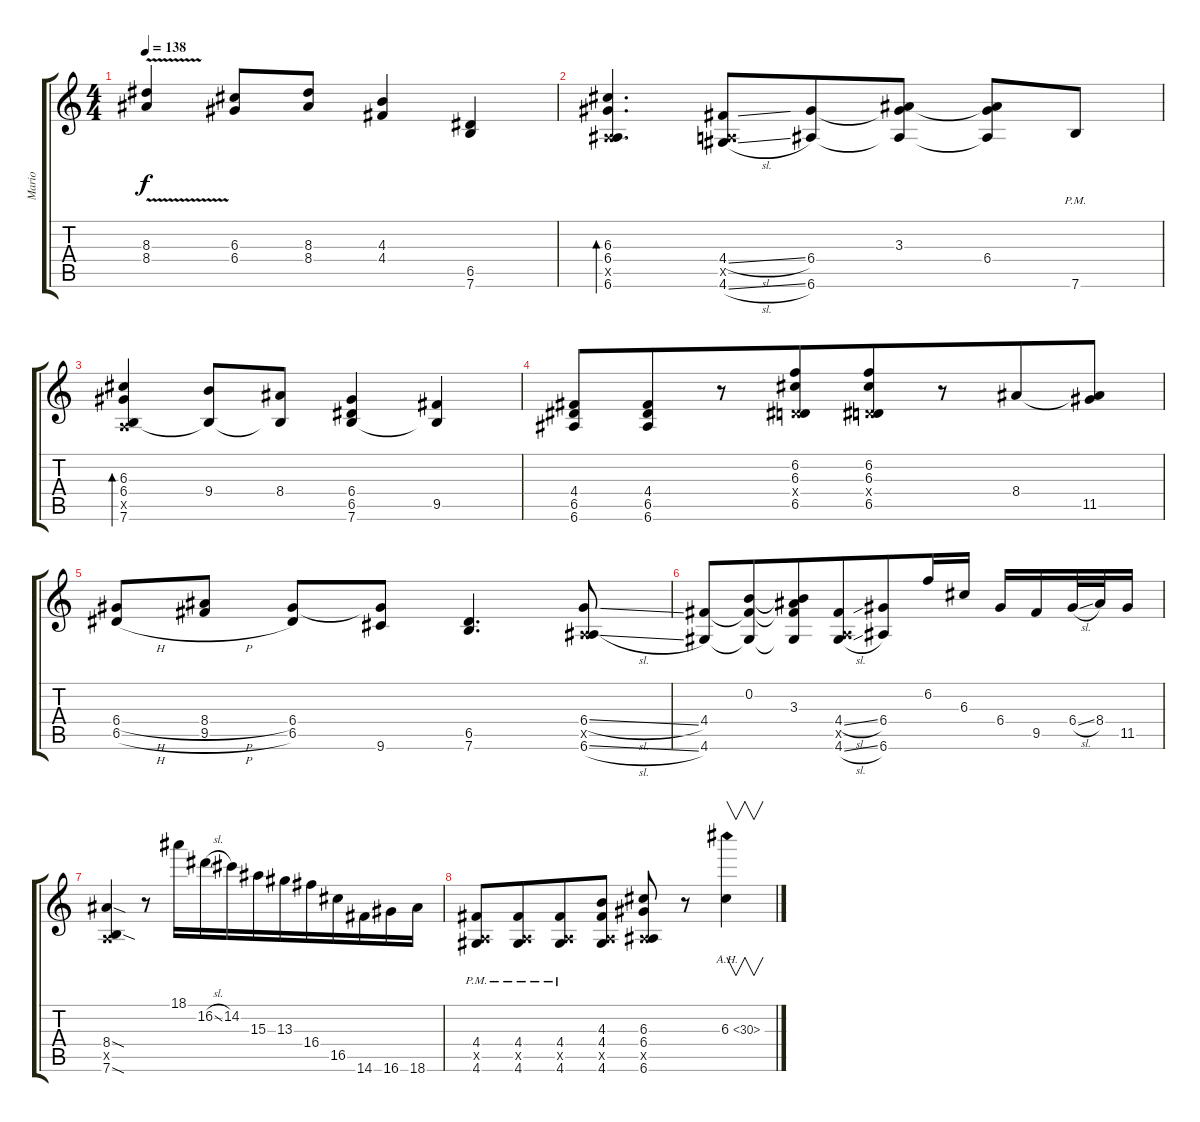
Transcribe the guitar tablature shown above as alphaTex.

\track ("Mario" "Mario") {instrument electricguitarjazz}
\staff {score tabs}
\tuning (E4 B3 G3 D3 A2 E2) {hide}
\ts (4 4)
\tempo 138
\clef g2
\ks c
(8.3{v} 8.4{v}).4{dy f beam merge} (6.3 6.4).8 (8.3 8.4).8{beam merge} (4.3 4.4).4 (6.5 7.6).4 |
(6.3 6.4 0.5{x} 6.6).4{d bd 120 beam merge} (4.4{sl} 0.5{x} 4.6{sl}).8{beam merge} (6.4 6.6).8{beam merge} (3.3 6.4{t} 6.6{t}).8 (3.3{t} 6.4 6.6{t}).8{beam merge} 7.6{pm}.8 |
(6.3 6.4 0.5{x} 7.6).4{bd 120} (9.4 7.6{t}).8{beam merge} (8.4 7.6{t}).8 (6.4 6.5 7.6).4{beam merge} (9.5 7.6{t}).4 |
(4.4 6.5 6.6).8{beam merge} (4.4 6.5 6.6).8{beam merge} r.8 (6.2 6.3 0.4{x} 6.5).8{beam merge} (6.2 6.3 0.4{x} 6.5).8{beam merge} r.8 8.4.8 (8.4{t} 11.5).8 |
(6.4{h} 6.5{h}).8 (8.4{h} 9.5{h}).8 (6.4 6.5).8 (6.4{t} 9.6).8 (6.5 7.6).4{d} (6.4{sl} 0.5{x} 6.6{sl}).8 |
(4.4 4.6).8 (0.2 4.4{t} 4.6{t}).8{beam merge} (0.2{t} 3.3 4.4{t} 4.6{t}).8{beam merge} (4.4{sl} 0.5{x} 4.6{sl}).8{beam merge} (6.4 6.6).8{beam merge} 6.2.16{beam merge} 6.3.16 6.4.16{beam merge} 9.5.16{beam merge} 6.4{sl}.32 8.4.32 11.5.16 |
(8.4{sod} 0.5{x} 7.6{sod}).4 r.8 18.1.16 16.2{sl}.16{beam merge} 14.2.16{beam merge} 15.3.16 13.3.16 16.4.16{beam merge} 16.5.16{beam merge} 14.6.16{beam merge} 16.6.16 18.6.16 |
(4.4{pm} 0.5{x} 4.6{pm}).8 (4.4{pm} 0.5{pm x} 4.6{pm}).8{beam merge} (4.4{pm} 0.5{pm x} 4.6{pm}).8 (4.3 4.4 0.5{x} 4.6).8 (6.3 6.4 0.5{x} 6.6).8 r.8 6.3{ah 24}.4{v}
